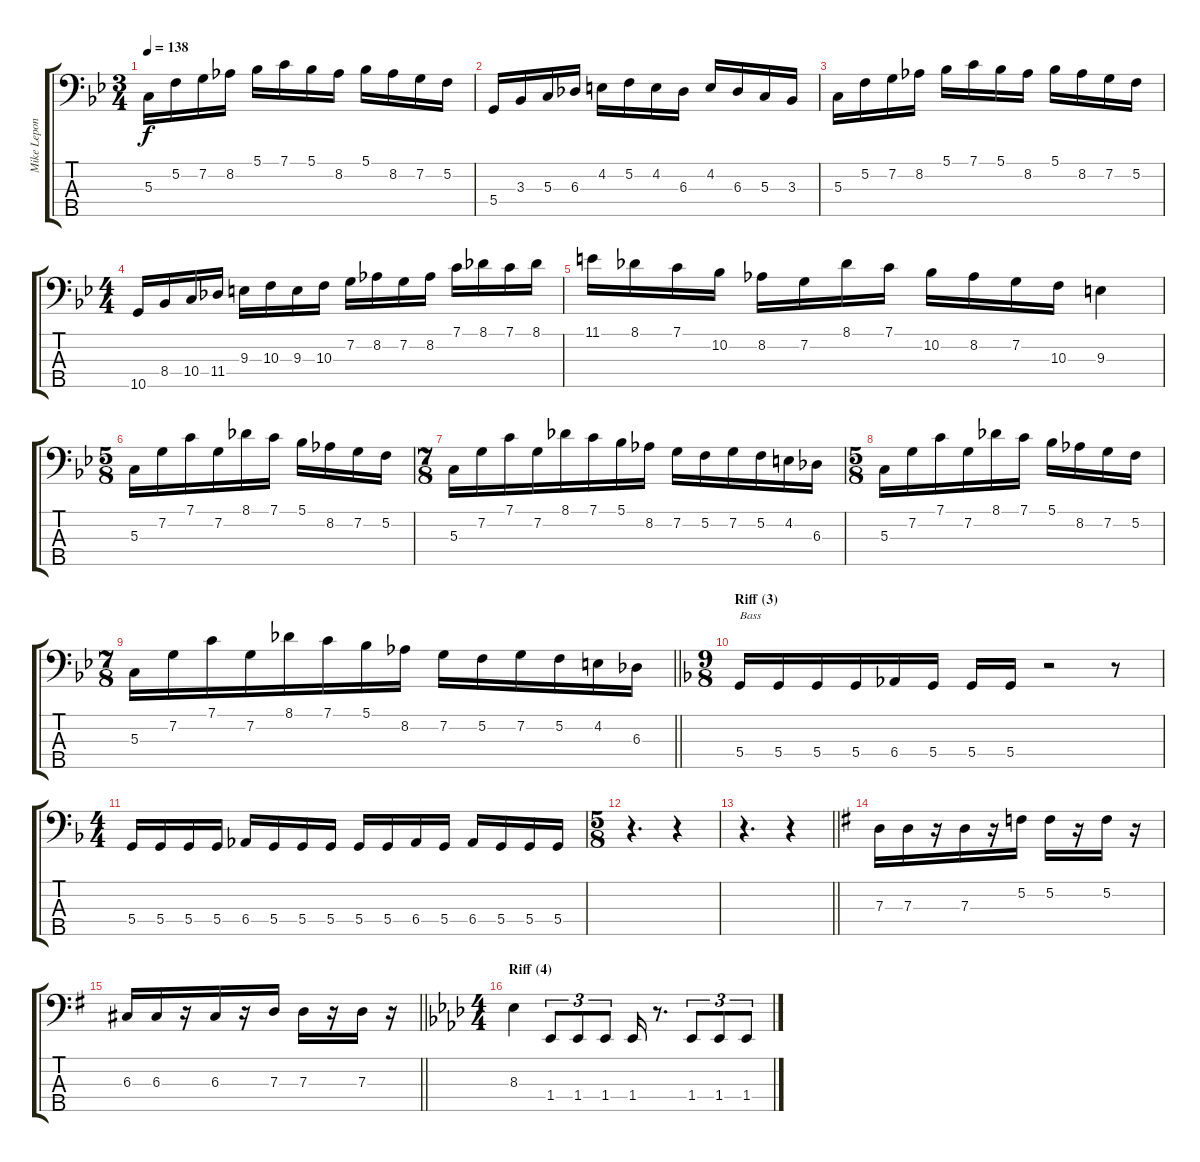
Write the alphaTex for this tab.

\track ("Mike Lepond (bass)" "Mike Lepon") {instrument electricbassfinger}
\staff {score tabs}
\tuning (F2 C2 G1 D1 A0) {hide}
\ts (3 4)
\tempo 138
\clef f4
\ks gminor
5.3.16{dy f} 5.2.16 7.2.16 8.2.16 5.1.16 7.1.16 5.1.16 8.2.16 5.1.16 8.2.16 7.2.16 5.2.16 |
5.4.16 3.3.16 5.3.16 6.3.16 4.2.16 5.2.16 4.2.16 6.3.16 4.2.16 6.3.16 5.3.16 3.3.16 |
5.3.16 5.2.16 7.2.16 8.2.16 5.1.16 7.1.16 5.1.16 8.2.16 5.1.16 8.2.16 7.2.16 5.2.16 |
\ts (4 4)
10.5.16 8.4.16 10.4.16 11.4.16 9.3.16 10.3.16 9.3.16 10.3.16 7.2.16 8.2.16 7.2.16 8.2.16 7.1.16 8.1.16 7.1.16 8.1.16 |
11.1.16 8.1.16 7.1.16 10.2.16 8.2.16 7.2.16 8.1.16 7.1.16 10.2.16 8.2.16 7.2.16 10.3.16 9.3.4 |
\ts (5 8)
5.3.16 7.2.16 7.1.16 7.2.16 8.1.16 7.1.16 5.1.16 8.2.16 7.2.16 5.2.16 |
\ts (7 8)
5.3.16 7.2.16 7.1.16 7.2.16 8.1.16 7.1.16 5.1.16 8.2.16 7.2.16 5.2.16 7.2.16 5.2.16 4.2.16 6.3.16 |
\ts (5 8)
5.3.16 7.2.16 7.1.16 7.2.16 8.1.16 7.1.16 5.1.16 8.2.16 7.2.16 5.2.16 |
\ts (7 8)
\barLineRight lightlight
5.3.16 7.2.16 7.1.16 7.2.16 8.1.16 7.1.16 5.1.16 8.2.16 7.2.16 5.2.16 7.2.16 5.2.16 4.2.16 6.3.16 |
\ts (9 8)
\section ("" "Riff (3)")
\ks f
5.4.16{txt "Bass" instrument electricbasspick} 5.4.16 5.4.16 5.4.16 6.4.16 5.4.16 5.4.16 5.4.16 r.2 r.8 |
\ts (4 4)
5.4.16 5.4.16 5.4.16 5.4.16 6.4.16 5.4.16 5.4.16 5.4.16 5.4.16 5.4.16 6.4.16 5.4.16 6.4.16 5.4.16 5.4.16 5.4.16 |
\ts (5 8)
r.4{d} r.4 |
\barLineRight lightlight
r.4{d} r.4 |
\ks g
7.3.16 7.3.16 r.16 7.3.16 r.16 5.2.16 5.2.16 r.16 5.2.16 r.16 |
\barLineRight lightlight
6.3.16 6.3.16 r.16 6.3.16 r.16 7.3.16 7.3.16 r.16 7.3.16 r.16 |
\ts (4 4)
\section ("" "Riff (4)")
\ks fminor
8.3.4 1.4.8{tu (3 2)} 1.4.8{tu (3 2)} 1.4.8{tu (3 2)} 1.4.16 r.8{d} 1.4.8{tu (3 2)} 1.4.8{tu (3 2)} 1.4.8{tu (3 2)}
